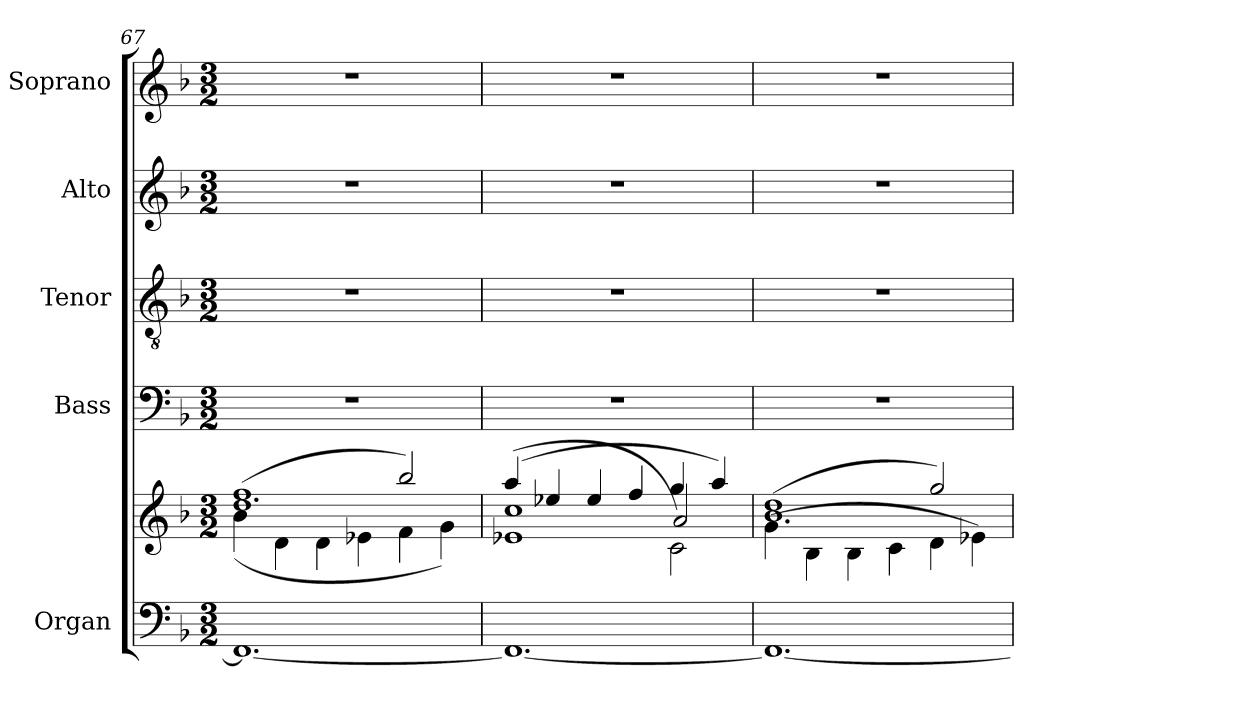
**kern	**kern	**kern	**kern	**kern	**kern
*part5	*part5	*part4	*part3	*part2	*part1
*staff6	*staff5	*staff4	*staff3	*staff2	*staff1
*I"Organ	*	*I"Bass	*I"Tenor	*I"Alto	*I"Soprano
*I'Org.	*	*I'B.	*I'T.	*I'A.	*I'S.
*clefF4	*clefG2	*clefF4	*clefGv2	*clefG2	*clefG2
*	*	*	*ITrd7c12	*	*
*k[b-]	*k[b-]	*k[b-]	*k[b-]	*k[b-]	*k[b-]
*F:	*F:	*F:	*F:	*F:	*F:
*M3/2	*M3/2	*M3/2	*M3/2	*M3/2	*M3/2
=67	=67	=67	=67	=67	=67
*	*^	*	*	*	*
*	*	*^	*	*	*	*
!	!	!	!	!LO:N:vis=1	!LO:N:vis=1	!LO:N:vis=1	!LO:N:vis=1
1.FFi_<	(1ffi	(4b-i\	1.ddi	1.r	1.r	1.r	1.r
.	.	4di\	.	.	.	.	.
.	.	4di\	.	.	.	.	.
.	.	4e-Xi\	.	.	.	.	.
.	2bb-i/)	4fi\	.	.	.	.	.
.	.	4gi\)	.	.	.	.	.
!!LO:LB:g=z
=68	=68	=68	=68	=68	=68	=68	=68
!	!	!	!	!LO:N:vis=1	!LO:N:vis=1	!LO:N:vis=1	!LO:N:vis=1
1.FFi_<	(4aai/	1ryy	(1e-Xi 1cci	1.r	1.r	1.r	1.r
.	4ee-Xi/	.	.	.	.	.	.
.	4ee-i/	.	.	.	.	.	.
.	4ffi/	.	.	.	.	.	.
.	4ggi/	2ai/	2ci\)	.	.	.	.
.	4aai/)	.	.	.	.	.	.
=69	=69	=69	=69	=69	=69	=69	=69
!	!	!	!	!LO:N:vis=1	!LO:N:vis=1	!LO:N:vis=1	!LO:N:vis=1
1.FFi_<	(1ddi	1.b-i	(4gi\	1.r	1.r	1.r	1.r
.	.	.	4B-i\	.	.	.	.
.	.	.	4B-i\	.	.	.	.
.	.	.	4ci\	.	.	.	.
.	2ggi/)	.	4di\	.	.	.	.
.	.	.	4e-Xi\)	.	.	.	.
*	*v	*v	*v	*	*	*	*
=	=	=	=	=	=
*-	*-	*-	*-	*-	*-
